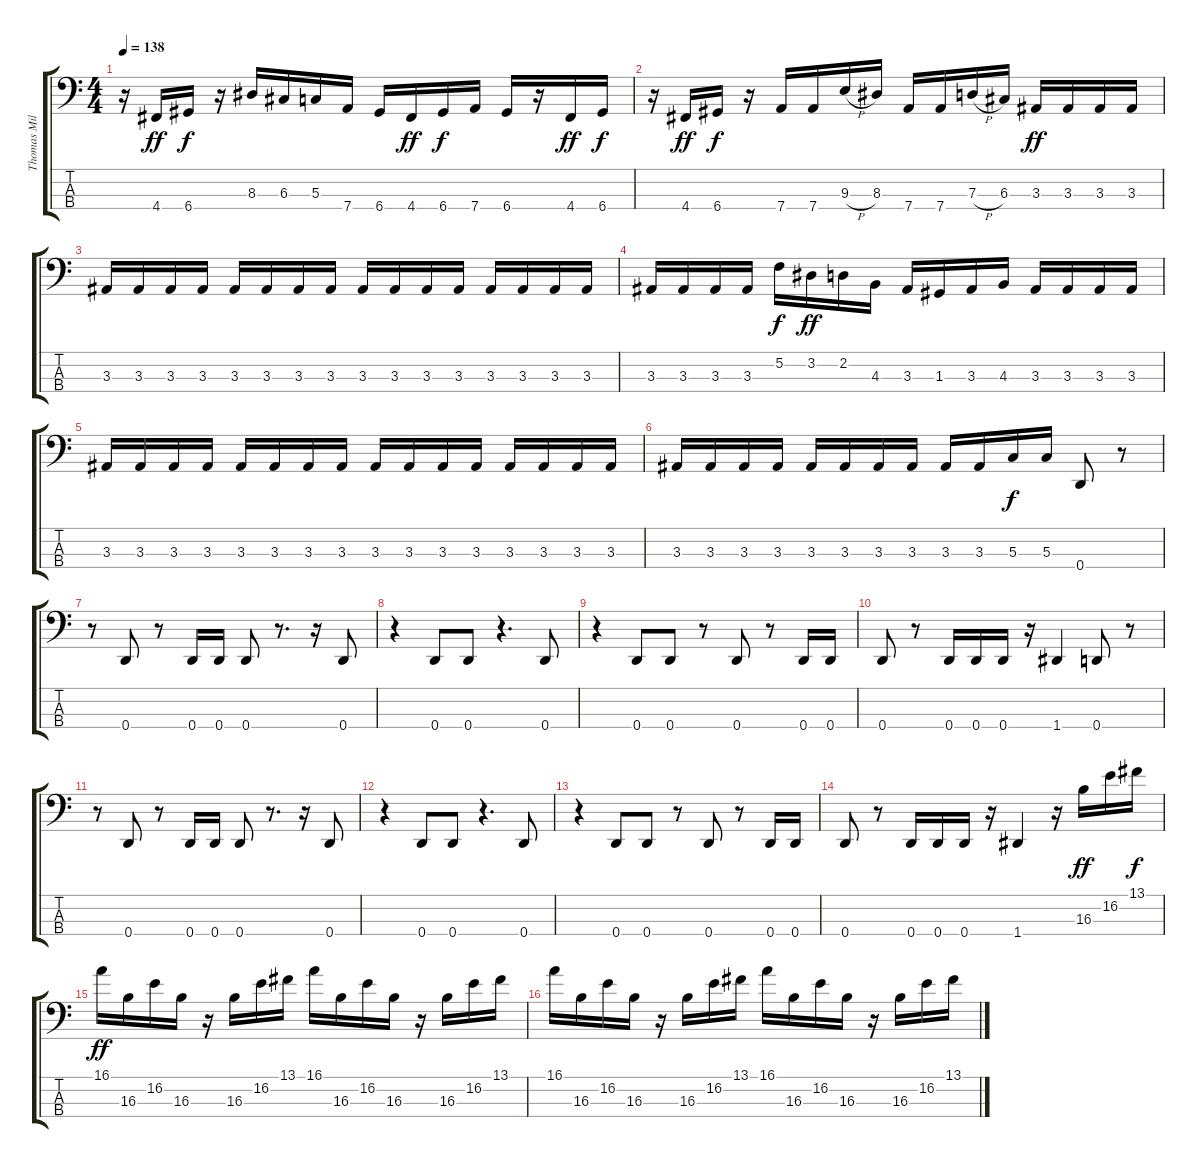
\track ("Thomas Miller" "Thomas Mil") {instrument electricbassfinger}
\staff {score tabs}
\tuning (F2 C2 G1 D1) {hide}
\ts (4 4)
\tempo 138
\clef f4
\ks c
r.16{dy f} 4.4.16{dy ff} 6.4.16{dy f} r.16 8.3.16 6.3.16 5.3.16 7.4.16 6.4.16 4.4.16{dy ff} 6.4.16{dy f} 7.4.16 6.4.16 r.16 4.4.16{dy ff} 6.4.16{dy f} |
r.16 4.4.16{dy ff} 6.4.16{dy f} r.16 7.4.16 7.4.16 9.3{h}.16 8.3.16 7.4.16 7.4.16 7.3{h}.16 6.3.16 3.3.16{dy ff} 3.3.16 3.3.16 3.3.16 |
3.3.16 3.3.16 3.3.16 3.3.16 3.3.16 3.3.16 3.3.16 3.3.16 3.3.16 3.3.16 3.3.16 3.3.16 3.3.16 3.3.16 3.3.16 3.3.16 |
3.3.16 3.3.16 3.3.16 3.3.16 5.2.16{dy f} 3.2.16{dy ff} 2.2.16 4.3.16 3.3.16 1.3.16 3.3.16 4.3.16 3.3.16 3.3.16 3.3.16 3.3.16 |
3.3.16 3.3.16 3.3.16 3.3.16 3.3.16 3.3.16 3.3.16 3.3.16 3.3.16 3.3.16 3.3.16 3.3.16 3.3.16 3.3.16 3.3.16 3.3.16 |
3.3.16 3.3.16 3.3.16 3.3.16 3.3.16 3.3.16 3.3.16 3.3.16 3.3.16 3.3.16 5.3.16{dy f} 5.3.16 0.4.8 r.8 |
r.8 0.4.8 r.8 0.4.16 0.4.16 0.4.8 r.8{d} r.16 0.4.8 |
r.4 0.4.8 0.4.8 r.4{d} 0.4.8 |
r.4 0.4.8 0.4.8 r.8 0.4.8 r.8 0.4.16 0.4.16 |
0.4.8 r.8 0.4.16 0.4.16 0.4.16 r.16 1.4.4 0.4.8 r.8 |
r.8 0.4.8 r.8 0.4.16 0.4.16 0.4.8 r.8{d} r.16 0.4.8 |
r.4 0.4.8 0.4.8 r.4{d} 0.4.8 |
r.4 0.4.8 0.4.8 r.8 0.4.8 r.8 0.4.16 0.4.16 |
0.4.8 r.8 0.4.16 0.4.16 0.4.16 r.16 1.4.4 r.16 16.3.16{dy ff} 16.2.16 13.1.16{dy f} |
16.1.16{dy ff} 16.3.16 16.2.16 16.3.16 r.16 16.3.16 16.2.16 13.1.16 16.1.16 16.3.16 16.2.16 16.3.16 r.16 16.3.16 16.2.16 13.1.16 |
16.1.16 16.3.16 16.2.16 16.3.16 r.16 16.3.16 16.2.16 13.1.16 16.1.16 16.3.16 16.2.16 16.3.16 r.16 16.3.16 16.2.16 13.1.16
